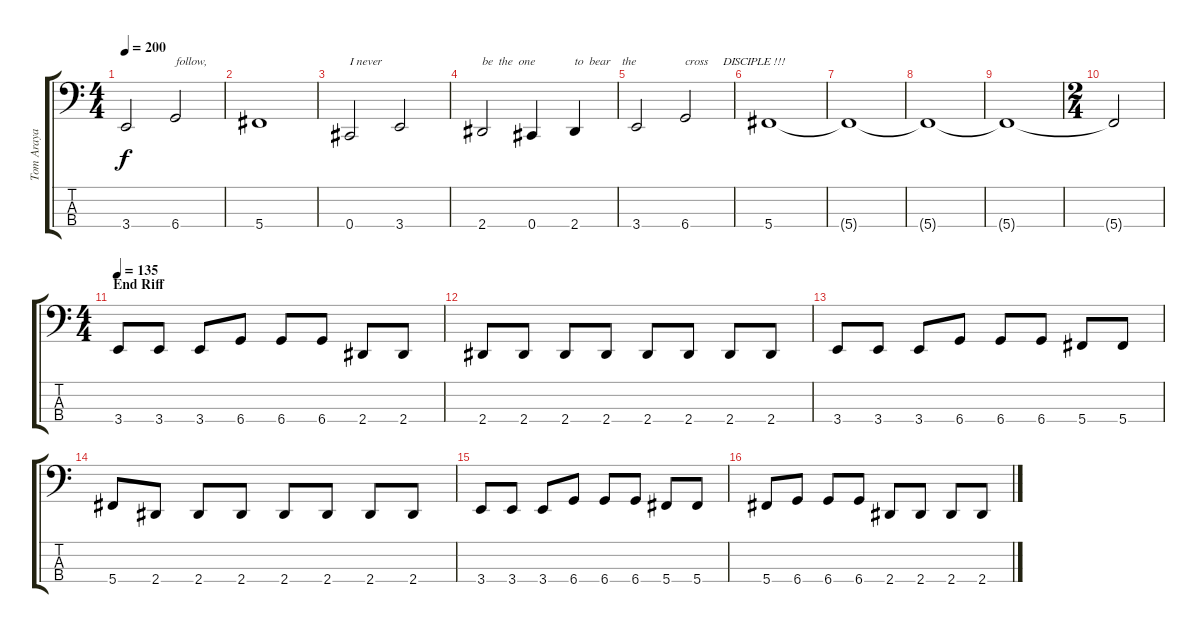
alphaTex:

\track ("Tom Araya - Vocals/Bass" "Tom Araya ") {instrument electricbasspick}
\staff {score tabs}
\tuning (E2 B1 Gb1 Db1) {hide}
\ts (4 4)
\tempo 200
\clef f4
\ks c
3.4.2{dy f} 6.4.2{txt "follow,"} |
5.4.1 |
0.4.2{txt "I never"} 3.4.2 |
2.4.2{txt "be  the  one"} 0.4.4 2.4.4{txt "to  bear    the"} |
3.4.2 6.4.2{txt "cross     DISCIPLE !!!"} |
5.4.1 |
5.4{t}.1 |
5.4{t}.1 |
5.4{t}.1 |
\ts (2 4)
5.4{t}.2 |
\ts (4 4)
\section ("" "End Riff")
\tempo 135
3.4.8{volume 16 balance 2 instrument synthbass2} 3.4.8 3.4.8 6.4.8 6.4.8 6.4.8 2.4.8 2.4.8 |
2.4.8 2.4.8 2.4.8 2.4.8 2.4.8 2.4.8 2.4.8 2.4.8 |
3.4.8 3.4.8 3.4.8 6.4.8 6.4.8 6.4.8 5.4.8 5.4.8 |
5.4.8 2.4.8 2.4.8 2.4.8 2.4.8 2.4.8 2.4.8 2.4.8 |
3.4.8 3.4.8 3.4.8 6.4.8 6.4.8 6.4.8 5.4.8 5.4.8 |
5.4.8 6.4.8 6.4.8 6.4.8 2.4.8 2.4.8 2.4.8 2.4.8
